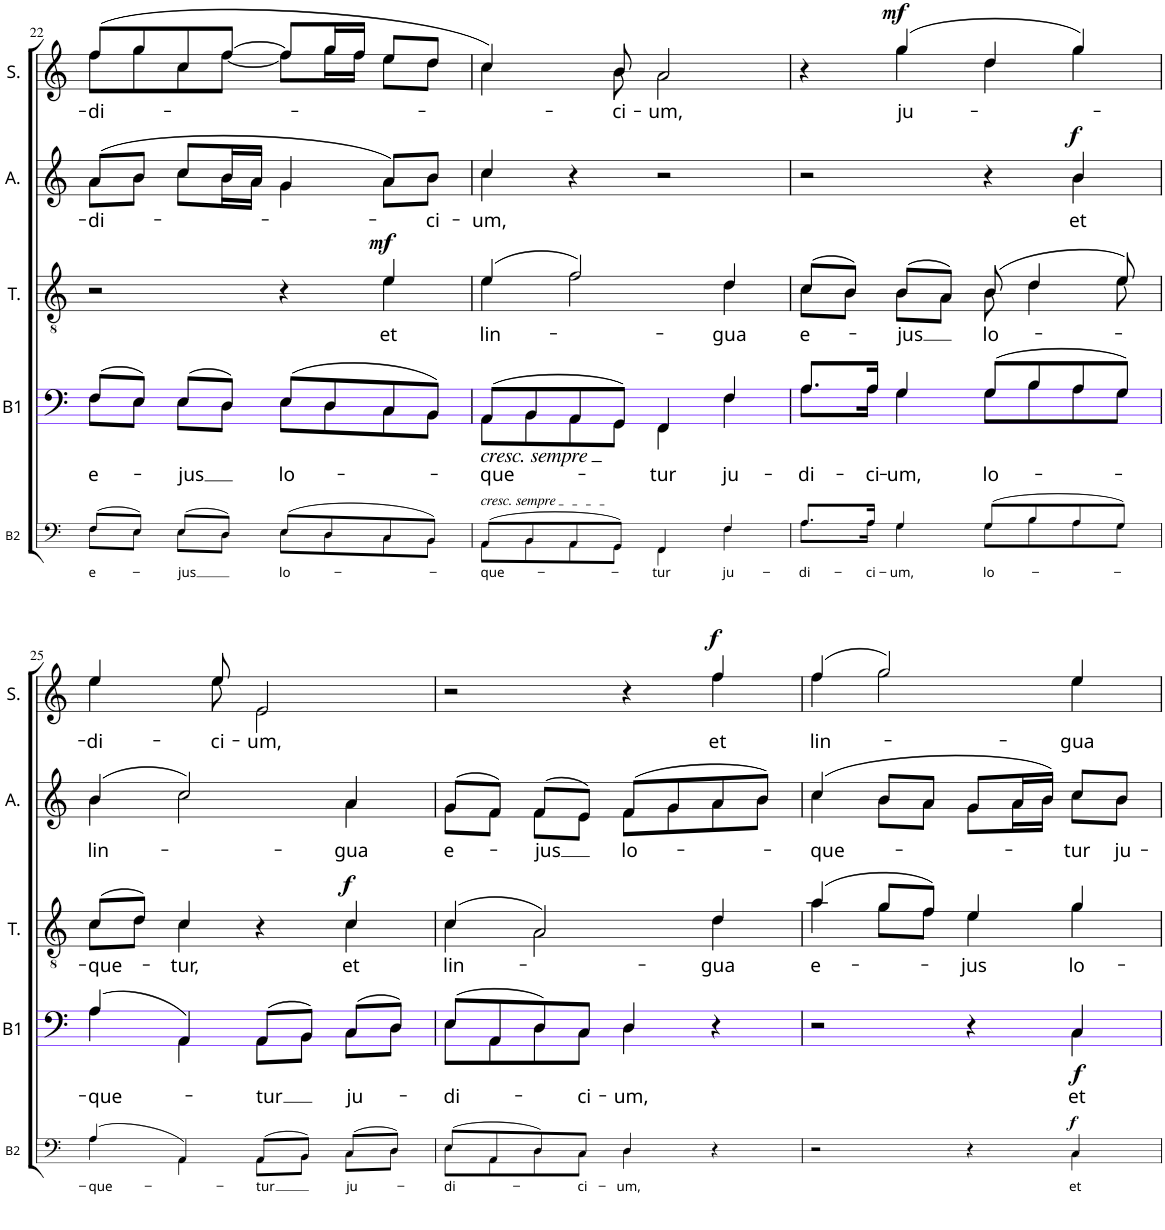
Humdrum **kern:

**kern	**text	**dynam	**kern	**text	**dynam	**kern	**text	**dynam	**kern	**text	**dynam	**kern	**text	**dynam
*part5	*part5	*part5	*part4	*part4	*part4	*part3	*part3	*part3	*part2	*part2	*part2	*part1	*part1	*part1
*staff5	*staff5	*staff5	*staff4	*staff4	*staff4	*staff3	*staff3	*staff3	*staff2	*staff2	*staff2	*staff1	*staff1	*staff1
*I"Basse 2	*	*	*I"Basse 1	*	*	*I"Ténor	*	*	*I"Alto	*	*	*I"Soprano	*	*
*I'B2	*	*	*I'B1	*	*	*I'T.	*	*	*I'A.	*	*	*I'S.	*	*
!!LO:PB:g=z
*clefF4	*	*	*clefF4	*	*	*clefGv2	*	*	*clefG2	*	*	*clefG2	*	*
*k[]	*	*	*k[]	*	*	*k[]	*	*	*k[]	*	*	*k[]	*	*
*M2/2	*	*	*M2/2	*	*	*M2/2	*	*	*M2/2	*	*	*M2/2	*	*
*met(c|)	*	*	*met(c|)	*	*	*met(c|)	*	*	*met(c|)	*	*	*met(c|)	*	*
=22	=22	=22	=22	=22	=22	=22	=22	=22	=22	=22	=22	=22	=22	=22
!	!LO:LY:b	!	!	!LO:LY:b	!	!	!	!	!	!LO:LY:b	!	!	!LO:LY:b	!
*^	*	*	*^	*	*	*^	*	*	*^	*	*	*^	*	*
(8F/L	8F\L	e-	.	(8F/L	8F\L	e-	.	2r	2ryy	.	.	(8a/L	8a\L	-di-	.	(8ff/L	8ff\L	-di-	.
8E/J)	8E\J	.	.	8E/J)	8E\J	.	.	.	.	.	.	8b/J	8b\J	.	.	8gg/	8gg\	.	.
!	!	!LO:LY:b	!	!	!	!LO:LY:b	!	!	!	!	!	!	!	!	!	!	!	!	!
(8E/L	8E\L	-jus	.	(8E/L	8E\L	-jus	.	.	.	.	.	8cc/L	8cc\L	.	.	8cc/	8cc\	.	.
8D/J)	8D\J	.	.	8D/J)	8D\J	.	.	.	.	.	.	16b/L	16b\L	.	.	[8ff/J	[8ff\J	.	.
.	.	.	.	.	.	.	.	.	.	.	.	16a/JJ	16a\JJ	.	.	.	.	.	.
!	!	!LO:LY:b	!	!	!	!LO:LY:b	!	!	!	!	!	!	!	!	!	!	!	!	!
(8E/L	8E\L	lo-	.	(8E/L	8E\L	lo-	.	4r	4ryy	.	.	4g/	4g\	.	.	8ff/L]	8ff\L]	.	.
8D/	8D\	.	.	8D/	8D\	.	.	.	.	.	.	.	.	.	.	16gg/L	16gg\L	.	.
.	.	.	.	.	.	.	.	.	.	.	.	.	.	.	.	16ff/JJ	16ff\JJ	.	.
!	!	!	!	!	!	!	!	!	!	!LO:LY:b	!LO:DY:a	!	!	!	!	!	!	!	!
8C/	8C\	.	.	8C/	8C\	.	.	4e/	4e\	et	mf	8a/L)	8a\L	.	.	8ee/L	8ee\L	.	.
!	!	!	!	!	!	!	!	!	!	!	!	!	!	!LO:LY:b	!	!	!	!	!
8BB/J)	8BB\J	.	.	8BB/J)	8BB\J	.	.	.	.	.	.	8b/J	8b\J	-ci-	.	8dd/J	8dd\J	.	.
=23	=23	=23	=23	=23	=23	=23	=23	=23	=23	=23	=23	=23	=23	=23	=23	=23	=23	=23	=23
!	!	!	!	!LO:TX:b:i:t=cresc. sempre	!	!	!	!	!	!	!	!	!	!	!	!	!	!	!
!LO:TX:a:i:t=cresc. sempre	!	!	!	!	!	!	!	!	!	!	!	!	!	!	!	!	!	!	!
!	!	!LO:LY:b	!	!	!	!LO:LY:b	!	!	!	!LO:LY:b	!	!	!	!LO:LY:b	!	!	!	!	!
(8AA/L	8AA\L	-que-	.	(8AA/L	8AA\L	-que-	.	(4e/	4e\	lin-	.	4cc/	4cc\	-um,	.	4.cc/)	4.cc\	.	.
8BB/	8BB\	.	.	8BB/	8BB\	.	.	.	.	.	.	.	.	.	.	.	.	.	.
8AA/	8AA\	.	.	8AA/	8AA\	.	.	2f/)	2f\	.	.	4r	4ryy	.	.	.	.	.	.
!	!	!	!	!	!	!	!	!	!	!	!	!	!	!	!	!	!	!LO:LY:b	!
8GG/J)	8GG\J	.	.	8GG/J)	8GG\J	.	.	.	.	.	.	.	.	.	.	8b/	8b\	-ci-	.
!	!	!LO:LY:b	!	!	!	!LO:LY:b	!	!	!	!	!	!	!	!	!	!	!	!LO:LY:b	!
4FF/	4FF\	-tur	.	4FF/	4FF\	-tur	.	.	.	.	.	2r	2ryy	.	.	2a/	2a\	-um,	.
!	!	!LO:LY:b	!	!	!	!LO:LY:b	!	!	!	!LO:LY:b	!	!	!	!	!	!	!	!	!
4F/	4F\	ju-	.	4F/	4F\	ju-	.	4d/	4d\	-gua	.	.	.	.	.	.	.	.	.
=24	=24	=24	=24	=24	=24	=24	=24	=24	=24	=24	=24	=24	=24	=24	=24	=24	=24	=24	=24
!	!	!LO:LY:b	!	!	!	!LO:LY:b	!	!	!	!LO:LY:b	!	!	!	!	!	!	!	!	!
8.A/L	8.A\L	-di-	.	8.A/L	8.A\L	-di-	.	(8c/L	8c\L	e-	.	2r	2ryy	.	.	4r	4ryy	.	.
.	.	.	.	.	.	.	.	8B/J)	8B\J	.	.	.	.	.	.	.	.	.	.
!	!	!LO:LY:b	!	!	!	!LO:LY:b	!	!	!	!	!	!	!	!	!	!	!	!	!
16A/Jk	16A\Jk	-ci-	.	16A/Jk	16A\Jk	-ci-	.	.	.	.	.	.	.	.	.	.	.	.	.
!	!	!LO:LY:b	!	!	!	!LO:LY:b	!	!	!	!LO:LY:b	!	!	!	!	!	!	!	!LO:LY:b	!LO:DY:a
4G/	4G\	-um,	.	4G/	4G\	-um,	.	(8B/L	8B\L	-jus	.	.	.	.	.	(4gg/	4gg\	ju-	mf
.	.	.	.	.	.	.	.	8A/J)	8A\J	.	.	.	.	.	.	.	.	.	.
!	!	!LO:LY:b	!	!	!	!LO:LY:b	!	!	!	!LO:LY:b	!	!	!	!	!	!	!	!	!
(8G/L	8G\L	lo-	.	(8G/L	8G\L	lo-	.	(8B/	8B\	lo-	.	4r	4ryy	.	.	4dd/	4dd\	.	.
8B/	8B\	.	.	8B/	8B\	.	.	4d/	4d\	.	.	.	.	.	.	.	.	.	.
!	!	!	!	!	!	!	!	!	!	!	!	!	!	!LO:LY:b	!LO:DY:a	!	!	!	!
8A/	8A\	.	.	8A/	8A\	.	.	.	.	.	.	4b/	4b\	et	f	4gg/)	4gg\	.	.
8G/J)	8G\J	.	.	8G/J)	8G\J	.	.	8e/)	8e\	.	.	.	.	.	.	.	.	.	.
!!LO:LB:g=z	!!
=25	=25	=25	=25	=25	=25	=25	=25	=25	=25	=25	=25	=25	=25	=25	=25	=25	=25	=25	=25
!	!	!LO:LY:b	!	!	!	!LO:LY:b	!	!	!	!LO:LY:b	!	!	!	!LO:LY:b	!	!	!	!LO:LY:b	!
(4A/	4A\	-que-	.	(4A/	4A\	-que-	.	(8c/L	8c\L	-que-	.	(4b/	4b\	lin-	.	4.ee/	4.ee\	-di-	.
.	.	.	.	.	.	.	.	8d/J)	8d\J	.	.	.	.	.	.	.	.	.	.
!	!	!	!	!	!	!	!	!	!	!LO:LY:b	!	!	!	!	!	!	!	!	!
4AA/)	4AA\	.	.	4AA/)	4AA\	.	.	4c/	4c\	-tur,	.	2cc/)	2cc\	.	.	.	.	.	.
!	!	!	!	!	!	!	!	!	!	!	!	!	!	!	!	!	!	!LO:LY:b	!
.	.	.	.	.	.	.	.	.	.	.	.	.	.	.	.	8ee/	8ee\	-ci-	.
!	!	!LO:LY:b	!	!	!	!LO:LY:b	!	!	!	!	!	!	!	!	!	!	!	!LO:LY:b	!
(8AA/L	8AA\L	-tur	.	(8AA/L	8AA\L	-tur	.	4r	4ryy	.	.	.	.	.	.	2e/	2e\	-um,	.
8BB/J)	8BB\J	.	.	8BB/J)	8BB\J	.	.	.	.	.	.	.	.	.	.	.	.	.	.
!	!	!LO:LY:b	!	!	!	!LO:LY:b	!	!	!	!LO:LY:b	!LO:DY:a	!	!	!LO:LY:b	!	!	!	!	!
(8C/L	8C\L	ju-	.	(8C/L	8C\L	ju-	.	4c/	4c\	et	f	4a/	4a\	-gua	.	.	.	.	.
8D/J)	8D\J	.	.	8D/J)	8D\J	.	.	.	.	.	.	.	.	.	.	.	.	.	.
=26	=26	=26	=26	=26	=26	=26	=26	=26	=26	=26	=26	=26	=26	=26	=26	=26	=26	=26	=26
!	!	!LO:LY:b	!	!	!	!LO:LY:b	!	!	!	!LO:LY:b	!	!	!	!LO:LY:b	!	!	!	!	!
(8E/L	8E\L	-di-	.	(8E/L	8E\L	-di-	.	(4c/	4c\	lin-	.	(8g/L	8g\L	e-	.	2r	2ryy	.	.
8AA/	8AA\	.	.	8AA/	8AA\	.	.	.	.	.	.	8f/J)	8f\J	.	.	.	.	.	.
!	!	!	!	!	!	!	!	!	!	!	!	!	!	!LO:LY:b	!	!	!	!	!
8D/)	8D\	.	.	8D/)	8D\	.	.	2A/)	2A\	.	.	(8f/L	8f\L	-jus	.	.	.	.	.
!	!	!LO:LY:b	!	!	!	!LO:LY:b	!	!	!	!	!	!	!	!	!	!	!	!	!
8C/J	8C\J	-ci-	.	8C/J	8C\J	-ci-	.	.	.	.	.	8e/J)	8e\J	.	.	.	.	.	.
!	!	!LO:LY:b	!	!	!	!LO:LY:b	!	!	!	!	!	!	!	!LO:LY:b	!	!	!	!	!
4D/	4D\	-um,	.	4D/	4D\	-um,	.	.	.	.	.	(8f/L	8f\L	lo-	.	4r	4ryy	.	.
.	.	.	.	.	.	.	.	.	.	.	.	8g/	8g\	.	.	.	.	.	.
!	!	!	!	!	!	!	!	!	!	!LO:LY:b	!	!	!	!	!	!	!	!LO:LY:b	!LO:DY:a
4r	4ryy	.	.	4r	4ryy	.	.	4d/	4d\	-gua	.	8a/	8a\	.	.	4ff/	4ff\	et	f
.	.	.	.	.	.	.	.	.	.	.	.	8b/J)	8b\J	.	.	.	.	.	.
=27	=27	=27	=27	=27	=27	=27	=27	=27	=27	=27	=27	=27	=27	=27	=27	=27	=27	=27	=27
!	!	!	!	!	!	!	!	!	!	!LO:LY:b	!	!	!	!LO:LY:b	!	!	!	!LO:LY:b	!
2r	2ryy	.	.	2r	2ryy	.	.	(4a/	4a\	e-	.	(4cc/	4cc\	-que-	.	(4ff/	4ff\	lin-	.
.	.	.	.	.	.	.	.	8g/L	8g\L	.	.	8b/L	8b\L	.	.	2gg/)	2gg\	.	.
.	.	.	.	.	.	.	.	8f/J)	8f\J	.	.	8a/J	8a\J	.	.	.	.	.	.
!	!	!	!	!	!	!	!	!	!	!LO:LY:b	!	!	!	!	!	!	!	!	!
4r	4ryy	.	.	4r	4ryy	.	.	4e/	4e\	-jus	.	8g/L	8g\L	.	.	.	.	.	.
.	.	.	.	.	.	.	.	.	.	.	.	16a/L	16a\L	.	.	.	.	.	.
.	.	.	.	.	.	.	.	.	.	.	.	16b/JJ)	16b\JJ	.	.	.	.	.	.
!	!	!LO:LY:b	!LO:DY:a	!	!	!LO:LY:b	!LO:DY:b	!	!	!LO:LY:b	!	!	!	!LO:LY:b	!	!	!	!LO:LY:b	!
4C/	4C\	et	f	4C/	4C\	et	f	4g/	4g\	lo-	.	8cc/L	8cc\L	-tur	.	4ee/	4ee\	-gua	.
!	!	!	!	!	!	!	!	!	!	!	!	!	!	!LO:LY:b	!	!	!	!	!
.	.	.	.	.	.	.	.	.	.	.	.	8b/J	8b\J	ju-	.	.	.	.	.
*v	*v	*	*	*	*	*	*	*v	*v	*	*	*v	*v	*	*	*v	*v	*	*
*	*	*	*v	*v	*	*	*	*	*	*	*	*	*	*	*
=	=	=	=	=	=	=	=	=	=	=	=	=	=	=
*-	*-	*-	*-	*-	*-	*-	*-	*-	*-	*-	*-	*-	*-	*-
